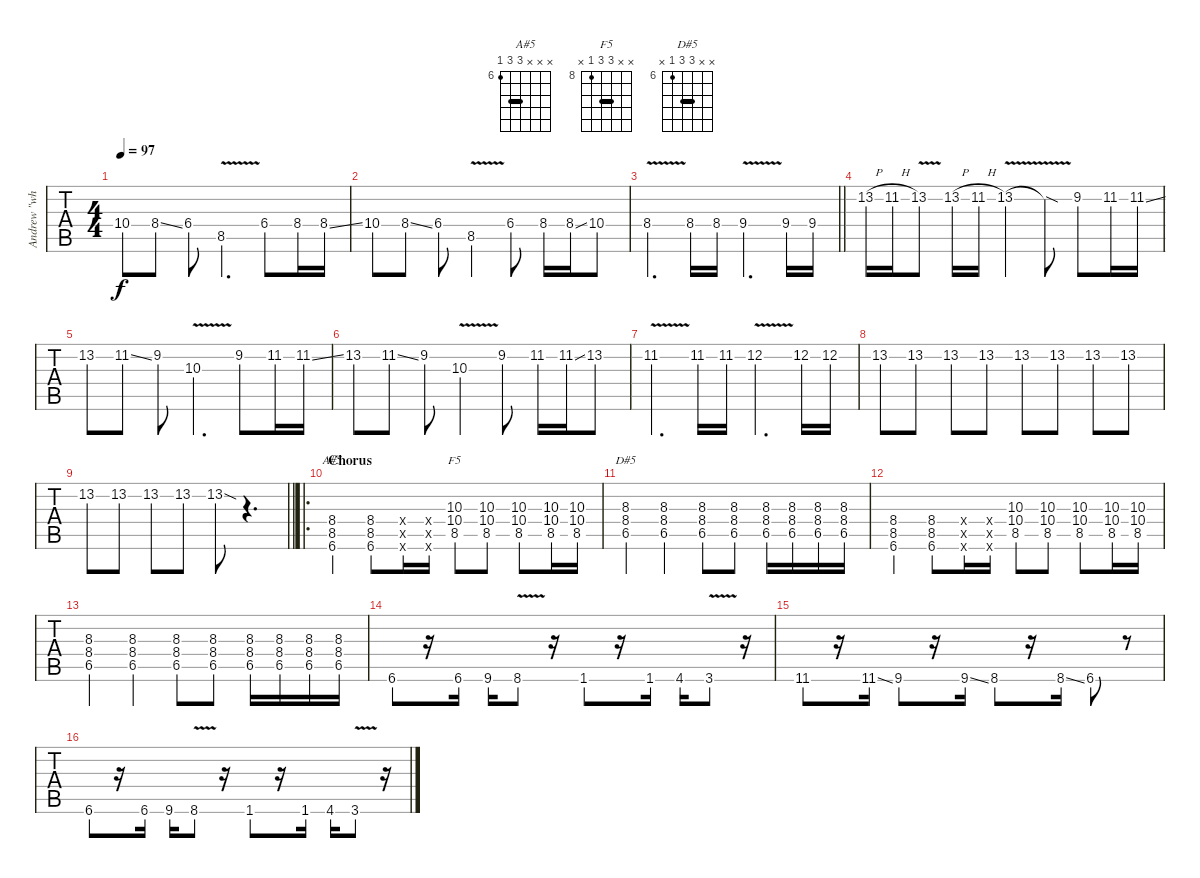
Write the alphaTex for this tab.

\track ("Andrew \"whitey\" White's lead guitar" "Andrew \"wh") {instrument overdrivenguitar}
\staff {tabs}
\tuning (E4 B3 G3 D3 A2 E2) {hide}
\chord ("A#5" x x x 8 8 6) {firstfret 6 barre 8}
\chord ("F5" x x 10 10 8 x) {firstfret 8 barre 10}
\chord ("D#5" x x 8 8 6 x) {firstfret 6 barre 8}
\ts (4 4)
\tempo 97
\clef g2
\ks c
10.4.8{dy f} 8.4{ss}.8 6.4.8 8.5{v}.4{d} 6.4.8 8.4.16 8.4{ss}.16 |
10.4.8 8.4{ss}.8 6.4.8 8.5{v}.4 6.4.8 8.4.16 8.4{ss}.16 10.4.8 |
\barLineRight lightlight
8.4{v}.4{d} 8.4.16 8.4.16 9.4{v}.4{d} 9.4.16 9.4.16 |
13.2{h}.16 11.2{h}.16 13.2{v}.8 13.2{h}.16 11.2{h}.16 13.2{v}.4 13.2{sod t}.8 9.2.8 11.2.16 11.2{ss}.16 |
13.2.8 11.2{ss}.8 9.2.8 10.3{v}.4{d} 9.2.8 11.2.16 11.2{ss}.16 |
13.2.8 11.2{ss}.8 9.2.8 10.3{v}.4 9.2.8 11.2.16 11.2{ss}.16 13.2.8 |
11.2{v}.4{d} 11.2.16 11.2.16 12.2{v}.4{d} 12.2.16 12.2.16 |
13.2.8 13.2.8 13.2.8 13.2.8 13.2.8 13.2.8 13.2.8 13.2.8 |
\barLineRight lightlight
13.2.8 13.2.8 13.2.8 13.2.8 13.2{sod}.8 r.4{d} |
\ro
\section ("" "Chorus")
(8.4 8.5 6.6).4{ch "A#5"} (8.4 8.5 6.6).8 (0.4{x} 0.5{x} 0.6{x}).16 (0.4{x} 0.5{x} 0.6{x}).16 (10.3 10.4 8.5).8{ch "F5"} (10.3 10.4 8.5).8 (10.3 10.4 8.5).8 (10.3 10.4 8.5).16 (10.3 10.4 8.5).16 |
(8.3 8.4 6.5).4{ch "D#5"} (8.3 8.4 6.5).4 (8.3 8.4 6.5).8 (8.3 8.4 6.5).8 (8.3 8.4 6.5).16 (8.3 8.4 6.5).16 (8.3 8.4 6.5).16 (8.3 8.4 6.5).16 |
(8.4 8.5 6.6).4 (8.4 8.5 6.6).8 (0.4{x} 0.5{x} 0.6{x}).16 (0.4{x} 0.5{x} 0.6{x}).16 (10.3 10.4 8.5).8 (10.3 10.4 8.5).8 (10.3 10.4 8.5).8 (10.3 10.4 8.5).16 (10.3 10.4 8.5).16 |
(8.3 8.4 6.5).4 (8.3 8.4 6.5).4 (8.3 8.4 6.5).8 (8.3 8.4 6.5).8 (8.3 8.4 6.5).16 (8.3 8.4 6.5).16 (8.3 8.4 6.5).16 (8.3 8.4 6.5).16 |
6.6.8 r.16 6.6.16 9.6.16 8.6{v}.8 r.16 1.6.8 r.16 1.6.16 4.6.16 3.6{v}.8 r.16 |
11.6.8 r.16 11.6{ss}.16 9.6.8 r.16 9.6{ss}.16 8.6.8 r.16 8.6{ss}.16 6.6.8 r.8 |
6.6.8 r.16 6.6.16 9.6.16 8.6{v}.8 r.16 1.6.8 r.16 1.6.16 4.6.16 3.6{v}.8 r.16
